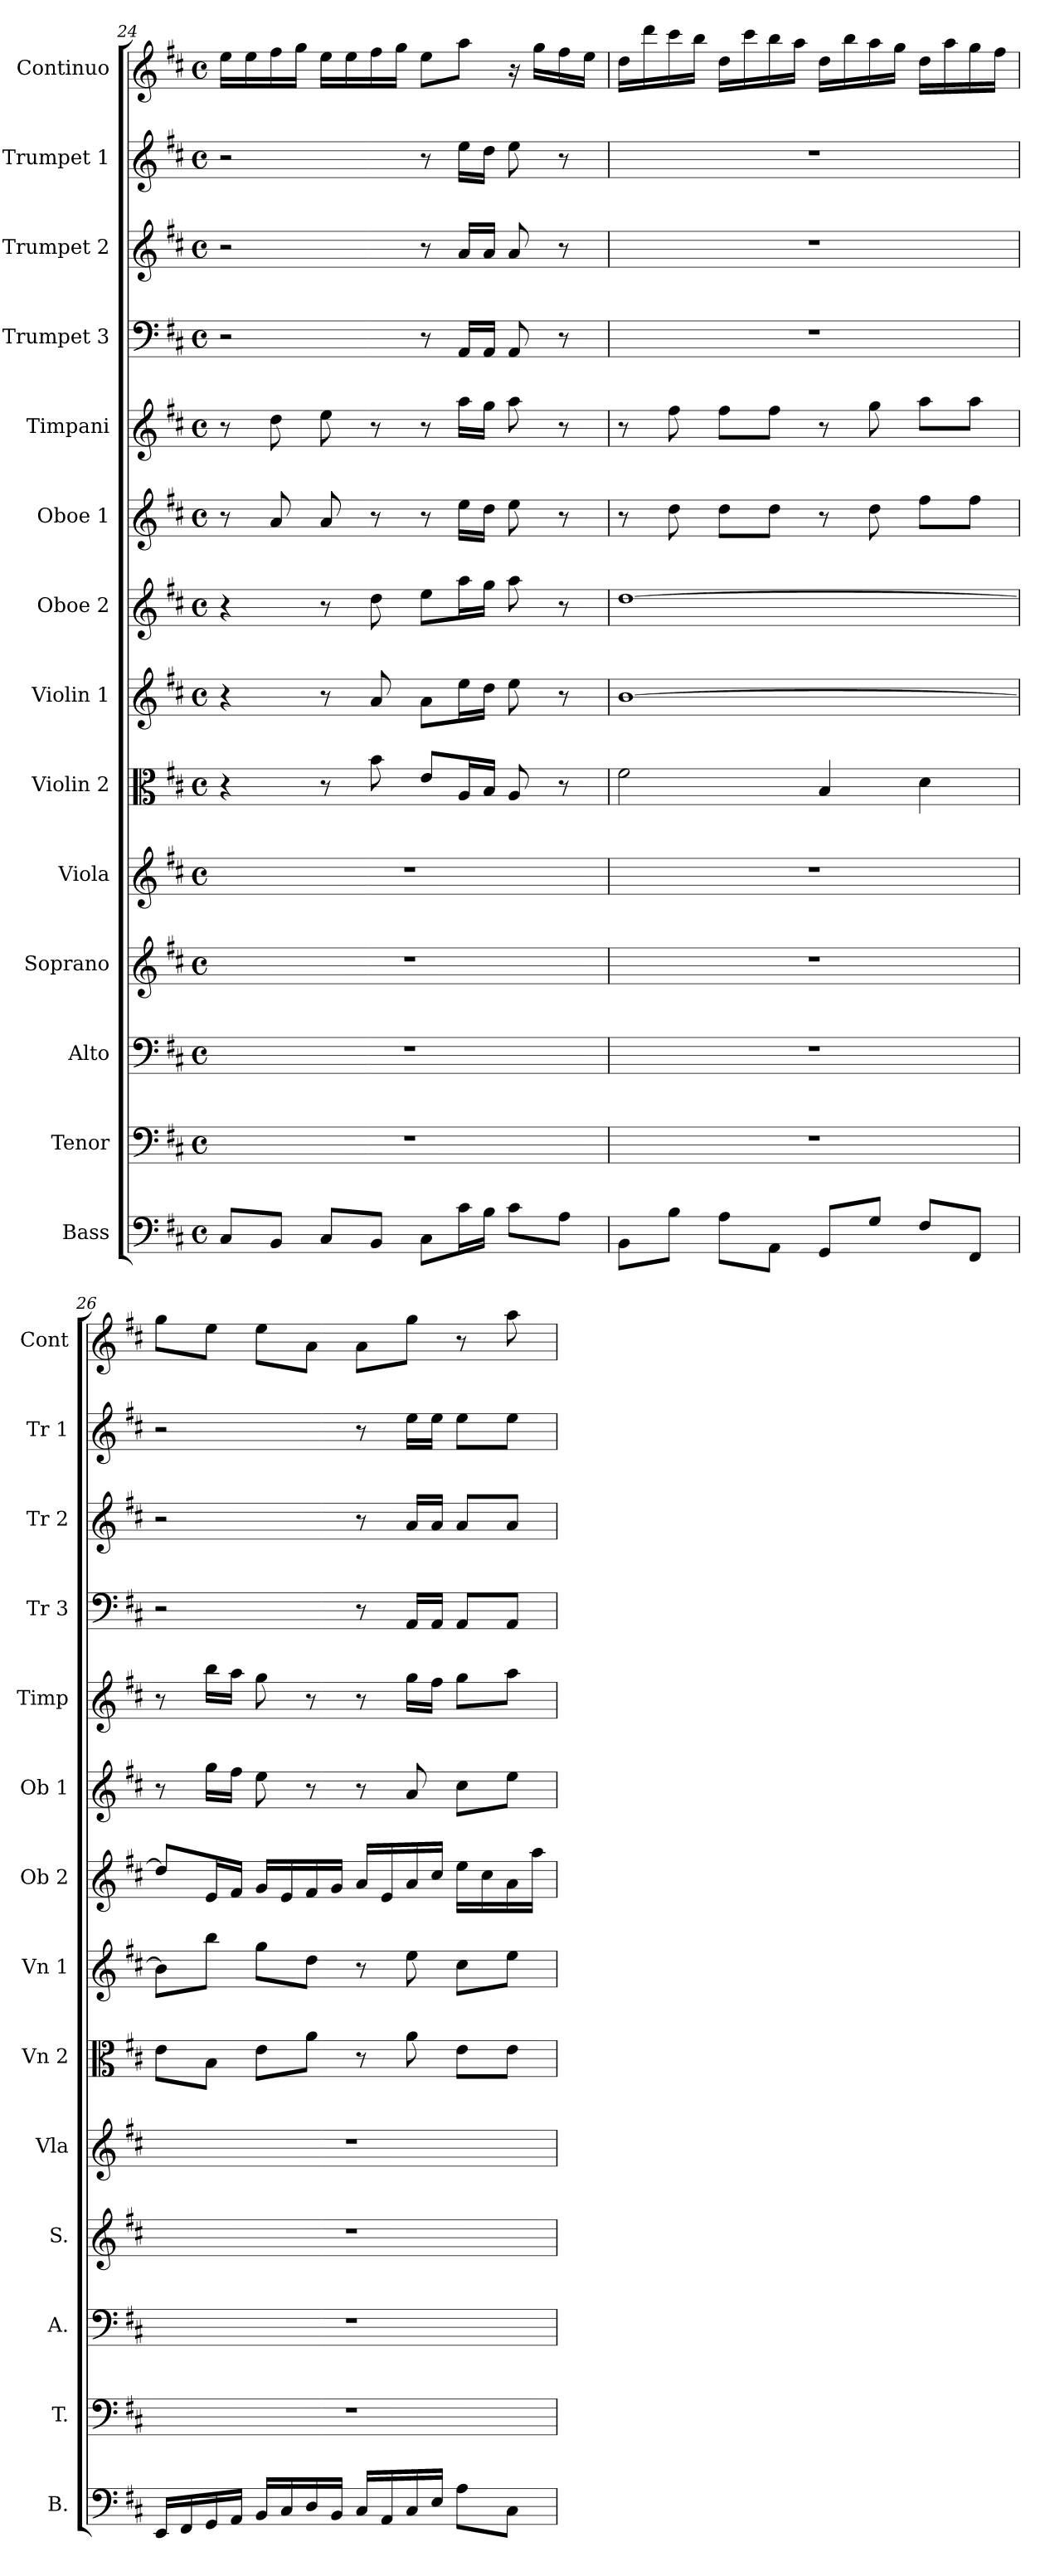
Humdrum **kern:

**kern	**kern	**kern	**kern	**kern	**kern	**kern	**kern	**kern	**kern	**kern	**kern	**kern	**kern
*part14	*part13	*part12	*part11	*part10	*part9	*part8	*part7	*part6	*part5	*part4	*part3	*part2	*part1
*staff14	*staff13	*staff12	*staff11	*staff10	*staff9	*staff8	*staff7	*staff6	*staff5	*staff4	*staff3	*staff2	*staff1
*I"Bass	*I"Tenor	*I"Alto	*I"Soprano	*I"Viola	*I"Violin 2	*I"Violin 1	*I"Oboe 2	*I"Oboe 1	*I"Timpani	*I"Trumpet 3	*I"Trumpet 2	*I"Trumpet 1	*I"Continuo
*I'B.	*I'T.	*I'A.	*I'S.	*I'Vla	*I'Vn 2	*I'Vn 1	*I'Ob 2	*I'Ob 1	*I'Timp	*I'Tr 3	*I'Tr 2	*I'Tr 1	*I'Cont
!!LO:PB:g=z
*clefF4	*clefF4	*clefF4	*clefG2	*clefG2	*clefC3	*clefG2	*clefG2	*clefG2	*clefG2	*clefF4	*clefG2	*clefG2	*clefG2
*k[f#c#]	*k[f#c#]	*k[f#c#]	*k[f#c#]	*k[f#c#]	*k[f#c#]	*k[f#c#]	*k[f#c#]	*k[f#c#]	*k[f#c#]	*k[f#c#]	*k[f#c#]	*k[f#c#]	*k[f#c#]
*D:	*D:	*D:	*D:	*D:	*D:	*D:	*D:	*D:	*D:	*D:	*D:	*D:	*D:
*M4/4	*M4/4	*M4/4	*M4/4	*M4/4	*M4/4	*M4/4	*M4/4	*M4/4	*M4/4	*M4/4	*M4/4	*M4/4	*M4/4
*met(c)	*met(c)	*met(c)	*met(c)	*met(c)	*met(c)	*met(c)	*met(c)	*met(c)	*met(c)	*met(c)	*met(c)	*met(c)	*met(c)
=24	=24	=24	=24	=24	=24	=24	=24	=24	=24	=24	=24	=24	=24
8C#/L	1r	1r	1r	1r	4r	4r	4r	8r	8r	2r	2r	2r	16ee\LL
.	.	.	.	.	.	.	.	.	.	.	.	.	16ee\
8BB/J	.	.	.	.	.	.	.	8a/	8dd\	.	.	.	16ff#\
.	.	.	.	.	.	.	.	.	.	.	.	.	16gg\JJ
8C#/L	.	.	.	.	8r	8r	8r	8a/	8ee\	.	.	.	16ee\LL
.	.	.	.	.	.	.	.	.	.	.	.	.	16ee\
8BB/J	.	.	.	.	8b\	8a/	8dd\	8r	8r	.	.	.	16ff#\
.	.	.	.	.	.	.	.	.	.	.	.	.	16gg\JJ
8C#\L	.	.	.	.	8e/L	8a\L	8ee\L	8r	8r	8r	8r	8r	8ee\L
16c#\L	.	.	.	.	16A/L	16ee\L	16aa\L	16ee\LL	16aa\LL	16AA/LL	16a/LL	16ee\LL	8aa\J
16B\JJ	.	.	.	.	16B/JJ	16dd\JJ	16gg\JJ	16dd\JJ	16gg\JJ	16AA/JJ	16a/JJ	16dd\JJ	.
8c#\L	.	.	.	.	8A/	8ee\	8aa\	8ee\	8aa\	8AA/	8a/	8ee\	16r
.	.	.	.	.	.	.	.	.	.	.	.	.	16gg\LL
8A\J	.	.	.	.	8r	8r	8r	8r	8r	8r	8r	8r	16ff#\
.	.	.	.	.	.	.	.	.	.	.	.	.	16ee\JJ
=25	=25	=25	=25	=25	=25	=25	=25	=25	=25	=25	=25	=25	=25
8BB\L	1r	1r	1r	1r	2f#\	[1b	[1dd	8r	8r	1r	1r	1r	16dd\LL
.	.	.	.	.	.	.	.	.	.	.	.	.	16ddd\
8B\J	.	.	.	.	.	.	.	8dd\	8ff#\	.	.	.	16ccc#\
.	.	.	.	.	.	.	.	.	.	.	.	.	16bb\JJ
8A\L	.	.	.	.	.	.	.	8dd\L	8ff#\L	.	.	.	16dd\LL
.	.	.	.	.	.	.	.	.	.	.	.	.	16ccc#\
8AA\J	.	.	.	.	.	.	.	8dd\J	8ff#\J	.	.	.	16bb\
.	.	.	.	.	.	.	.	.	.	.	.	.	16aa\JJ
8GG/L	.	.	.	.	4B/	.	.	8r	8r	.	.	.	16dd\LL
.	.	.	.	.	.	.	.	.	.	.	.	.	16bb\
8G/J	.	.	.	.	.	.	.	8dd\	8gg\	.	.	.	16aa\
.	.	.	.	.	.	.	.	.	.	.	.	.	16gg\JJ
8F#/L	.	.	.	.	4d\	.	.	8ff#\L	8aa\L	.	.	.	16dd\LL
.	.	.	.	.	.	.	.	.	.	.	.	.	16aa\
8FF#/J	.	.	.	.	.	.	.	8ff#\J	8aa\J	.	.	.	16gg\
.	.	.	.	.	.	.	.	.	.	.	.	.	16ff#\JJ
=26	=26	=26	=26	=26	=26	=26	=26	=26	=26	=26	=26	=26	=26
16EE/LL	1r	1r	1r	1r	8e\L	8b\L]	8dd/L]	8r	8r	2r	2r	2r	8gg\L
16FF#/	.	.	.	.	.	.	.	.	.	.	.	.	.
16GG/	.	.	.	.	8B\J	8bb\J	16e/L	16gg\LL	16bb\LL	.	.	.	8ee\J
16AA/JJ	.	.	.	.	.	.	16f#/JJ	16ff#\JJ	16aa\JJ	.	.	.	.
16BB/LL	.	.	.	.	8e\L	8gg\L	16g/LL	8ee\	8gg\	.	.	.	8ee\L
16C#/	.	.	.	.	.	.	16e/	.	.	.	.	.	.
16D/	.	.	.	.	8a\J	8dd\J	16f#/	8r	8r	.	.	.	8a\J
16BB/JJ	.	.	.	.	.	.	16g/JJ	.	.	.	.	.	.
16C#/LL	.	.	.	.	8r	8r	16a/LL	8r	8r	8r	8r	8r	8a\L
16AA/	.	.	.	.	.	.	16e/	.	.	.	.	.	.
16C#/	.	.	.	.	8a\	8ee\	16a/	8a/	16gg\LL	16AA/LL	16a/LL	16ee\LL	8gg\J
16E/JJ	.	.	.	.	.	.	16cc#/JJ	.	16ff#\JJ	16AA/JJ	16a/JJ	16ee\JJ	.
8A\L	.	.	.	.	8e\L	8cc#\L	16ee\LL	8cc#\L	8gg\L	8AA/L	8a/L	8ee\L	8r
.	.	.	.	.	.	.	16cc#\	.	.	.	.	.	.
8C#\J	.	.	.	.	8e\J	8ee\J	16a\	8ee\J	8aa\J	8AA/J	8a/J	8ee\J	8aa\
.	.	.	.	.	.	.	16aa\JJ	.	.	.	.	.	.
=	=	=	=	=	=	=	=	=	=	=	=	=	=
*-	*-	*-	*-	*-	*-	*-	*-	*-	*-	*-	*-	*-	*-
